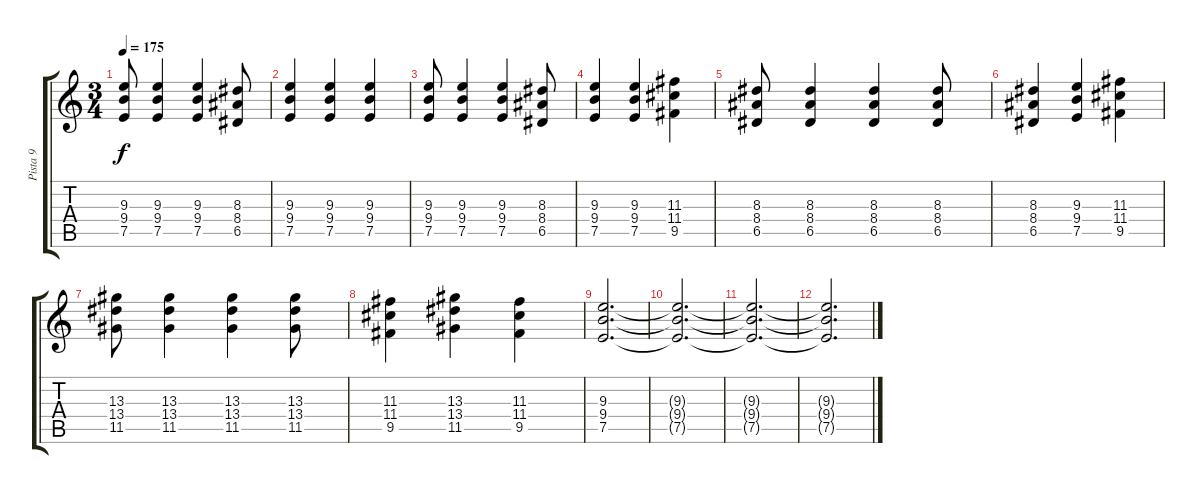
\track ("Pista 9" "Pista 9") {instrument distortionguitar}
\staff {score tabs}
\tuning (E4 B3 G3 D3 A2 E2) {hide}
\ts (3 4)
\tempo 175
\clef g2
\ks c
(9.3 9.4 7.5).8{dy f} (9.3 9.4 7.5).4 (9.3 9.4 7.5).4 (8.3 8.4 6.5).8 |
(9.3 9.4 7.5).4 (9.3 9.4 7.5).4 (9.3 9.4 7.5).4 |
(9.3 9.4 7.5).8 (9.3 9.4 7.5).4 (9.3 9.4 7.5).4 (8.3 8.4 6.5).8 |
(9.3 9.4 7.5).4 (9.3 9.4 7.5).4 (11.3 11.4 9.5).4 |
(8.3 8.4 6.5).8 (8.3 8.4 6.5).4 (8.3 8.4 6.5).4 (8.3 8.4 6.5).8 |
(8.3 8.4 6.5).4 (9.3 9.4 7.5).4 (11.3 11.4 9.5).4 |
(13.3 13.4 11.5).8 (13.3 13.4 11.5).4 (13.3 13.4 11.5).4 (13.3 13.4 11.5).8 |
(11.3 11.4 9.5).4 (13.3 13.4 11.5).4 (11.3 11.4 9.5).4 |
(9.3 9.4 7.5).2{d volume 0} |
(9.3{t} 9.4{t} 7.5{t}).2{d} |
(9.3{t} 9.4{t} 7.5{t}).2{d} |
(9.3{t} 9.4{t} 7.5{t}).2{d}
